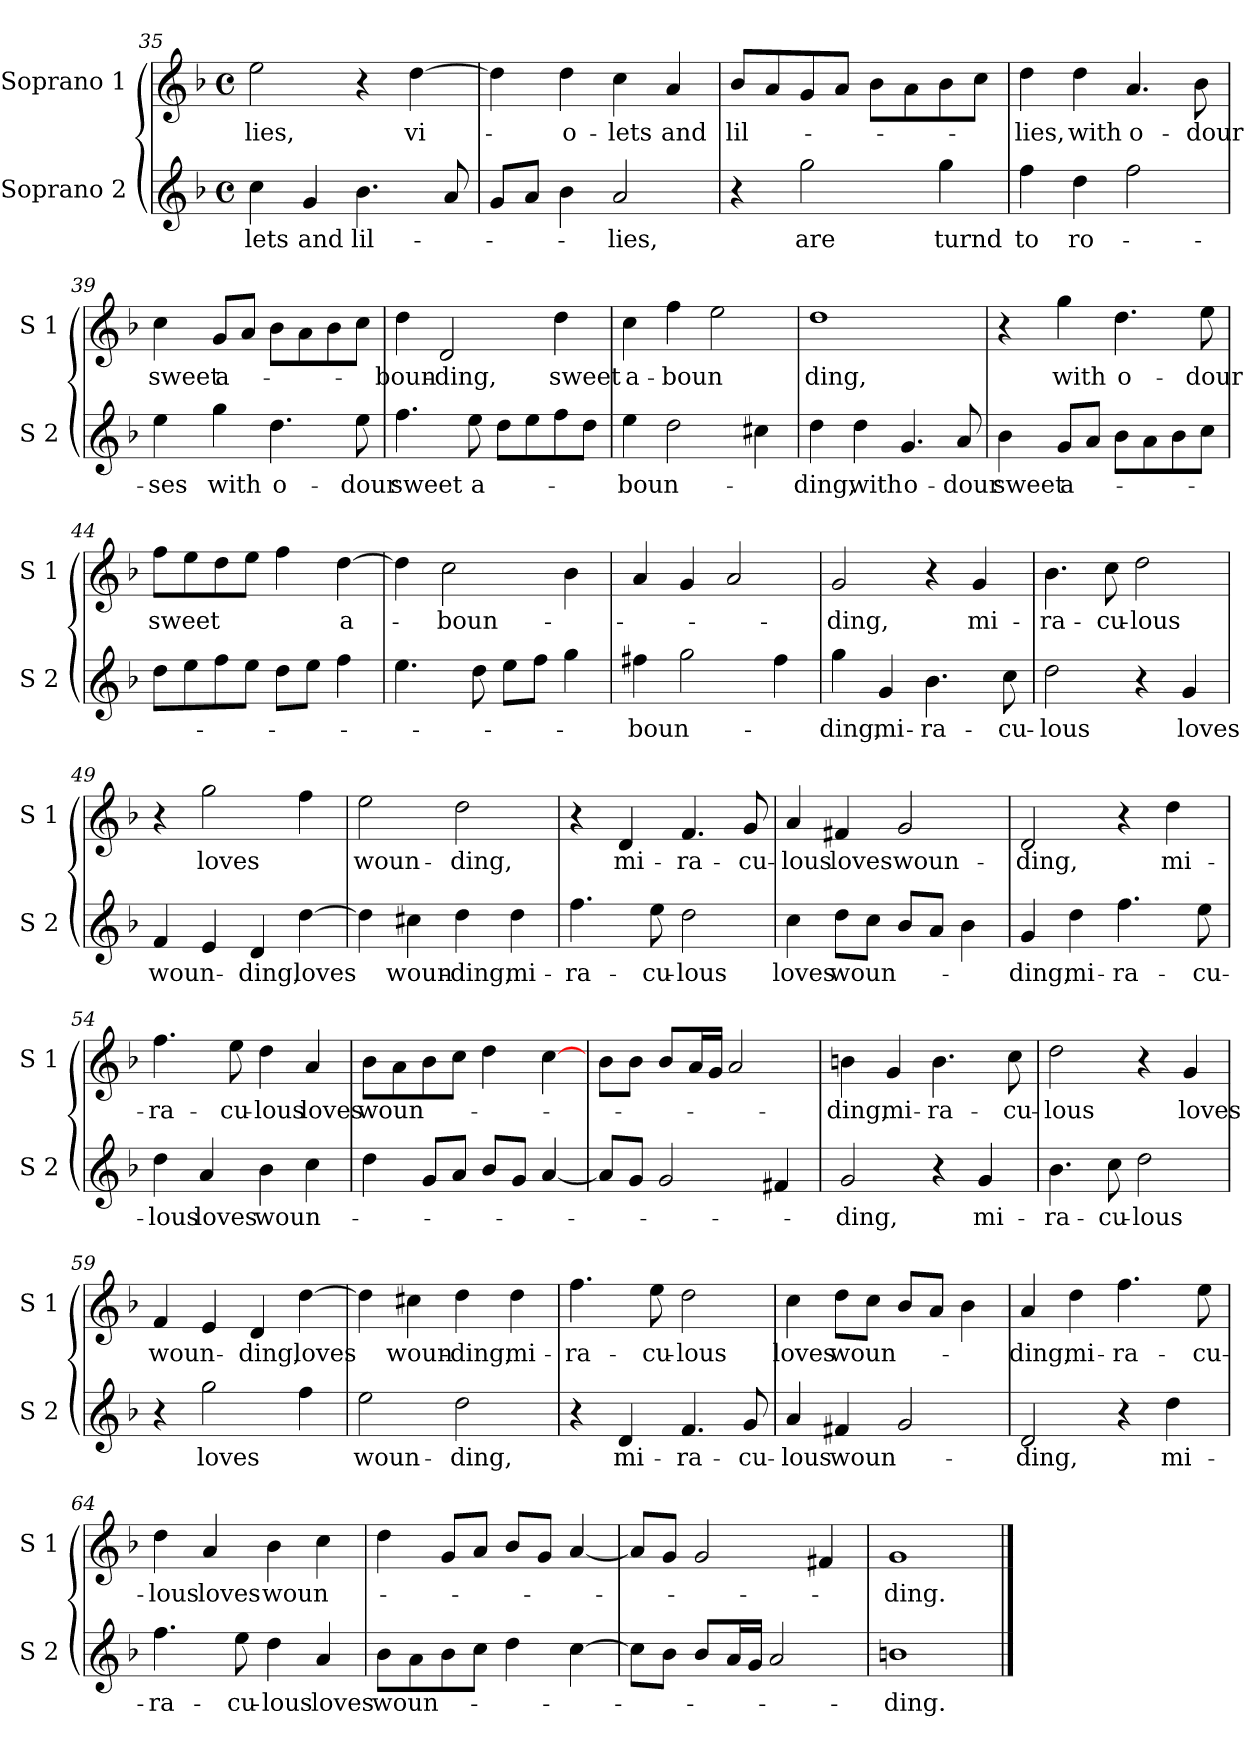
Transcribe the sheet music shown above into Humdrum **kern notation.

**kern	**text	**kern	**text
*part2	*part2	*part1	*part1
*staff2	*staff2	*staff1	*staff1
*I"Soprano 2	*	*I"Soprano 1	*
*I'S 2	*	*I'S 1	*
*clefG2	*	*clefG2	*
*k[b-]	*	*k[b-]	*
*F:	*	*F:	*
*M4/4	*	*M4/4	*
*met(c)	*	*met(c)	*
=35	=35	=35	=35
!	!LO:LY:b	!	!LO:LY:b
4cc\	-lets	2ee\	-lies,
!	!LO:LY:b	!	!
4g/	and	.	.
!	!LO:LY:b	!	!
4.b-\	lil-	4r	.
!	!	!	!LO:LY:b
.	.	[4dd\	vi-
8a/	.	.	.
=36	=36	=36	=36
8g/L	.	4dd\]	.
8a/J	.	.	.
!	!	!	!LO:LY:b
4b-\	.	4dd\	-o-
!	!LO:LY:b	!	!LO:LY:b
2a/	-lies,	4cc\	-lets
!	!	!	!LO:LY:b
.	.	4a/	and
=37	=37	=37	=37
!	!	!	!LO:LY:b
4r	.	8b-/L	lil-
.	.	8a/	.
!	!LO:LY:b	!	!
2gg\	are	8g/	.
.	.	8a/J	.
.	.	8b-\L	.
.	.	8a\	.
!	!LO:LY:b	!	!
4gg\	turnd	8b-\	.
.	.	8cc\J	.
=38	=38	=38	=38
!	!LO:LY:b	!	!LO:LY:b
4ff\	to	4dd\	-lies,
!	!LO:LY:b	!	!LO:LY:b
4dd\	ro-	4dd\	with
!	!	!	!LO:LY:b
2ff\	.	4.a/	o-
!	!	!	!LO:LY:b
.	.	8b-\	-dour
!!LO:LB:g=z
=39	=39	=39	=39
!	!LO:LY:b	!	!LO:LY:b
4ee\	-ses	4cc\	sweet
!	!LO:LY:b	!	!LO:LY:b
4gg\	with	8g/L	a-
.	.	8a/J	.
!	!LO:LY:b	!	!
4.dd\	o-	8b-\L	.
.	.	8a\	.
.	.	8b-\	.
!	!LO:LY:b	!	!
8ee\	-dour	8cc\J	.
=40	=40	=40	=40
!	!LO:LY:b	!	!LO:LY:b
4.ff\	sweet	4dd\	-boun-
!	!	!	!LO:LY:b
.	.	2d/	-ding,
!	!LO:LY:b	!	!
8ee\	a-	.	.
8dd\L	.	.	.
8ee\	.	.	.
!	!	!	!LO:LY:b
8ff\	.	4dd\	sweet
8dd\J	.	.	.
=41	=41	=41	=41
!	!LO:LY:b	!	!LO:LY:b
4ee\	-boun-	4cc\	a-
!	!	!	!LO:LY:b
2dd\	.	4ff\	-boun
.	.	2ee\	.
4cc#X\	.	.	.
=42	=42	=42	=42
!	!LO:LY:b	!	!LO:LY:b
4dd\	-ding,	1dd	ding,
!	!LO:LY:b	!	!
4dd\	with	.	.
!	!LO:LY:b	!	!
4.g/	o-	.	.
!	!LO:LY:b	!	!
8a/	-dour	.	.
=43	=43	=43	=43
!	!LO:LY:b	!	!
4b-\	sweet	4r	.
!	!LO:LY:b	!	!LO:LY:b
8g/L	a-	4gg\	with
8a/J	.	.	.
!	!	!	!LO:LY:b
8b-\L	.	4.dd\	o-
8a\	.	.	.
8b-\	.	.	.
!	!	!	!LO:LY:b
8cc\J	.	8ee\	-dour
!!LO:LB:g=z
=44	=44	=44	=44
!	!	!	!LO:LY:b
8dd\L	.	8ff\L	sweet
8ee\	.	8ee\	.
8ff\	.	8dd\	.
8ee\J	.	8ee\J	.
8dd\L	.	4ff\	.
8ee\J	.	.	.
!	!	!	!LO:LY:b
4ff\	.	[4dd\	a-
=45	=45	=45	=45
4.ee\	.	4dd\]	.
!	!	!	!LO:LY:b
.	.	2cc\	-boun-
8dd\	.	.	.
8ee\L	.	.	.
8ff\J	.	.	.
4gg\	.	4b-\	.
=46	=46	=46	=46
!	!LO:LY:b	!	!
4ff#X\	-boun-	4a/	.
2gg\	.	4g/	.
.	.	2a/	.
4ff#\	.	.	.
=47	=47	=47	=47
!	!LO:LY:b	!	!LO:LY:b
4gg\	-ding,	2g/	-ding,
!	!LO:LY:b	!	!
4g/	mi-	.	.
!	!LO:LY:b	!	!
4.b-\	-ra-	4r	.
!	!	!	!LO:LY:b
.	.	4g/	mi-
!	!LO:LY:b	!	!
8cc\	-cu-	.	.
=48	=48	=48	=48
!	!LO:LY:b	!	!LO:LY:b
2dd\	-lous	4.b-\	-ra-
!	!	!	!LO:LY:b
.	.	8cc\	-cu-
!	!	!	!LO:LY:b
4r	.	2dd\	-lous
!	!LO:LY:b	!	!
4g/	loves	.	.
!!LO:PB:g=z
=49	=49	=49	=49
!	!LO:LY:b	!	!
4f/	woun-	4r	.
!	!	!	!LO:LY:b
4e/	.	2gg\	loves
!	!LO:LY:b	!	!
4d/	-ding,	.	.
!	!LO:LY:b	!	!
[4dd\	loves	4ff\	.
=50	=50	=50	=50
!	!	!	!LO:LY:b
4dd\]	.	2ee\	woun-
!	!LO:LY:b	!	!
4cc#X\	woun-	.	.
!	!LO:LY:b	!	!LO:LY:b
4dd\	-ding,	2dd\	-ding,
!	!LO:LY:b	!	!
4dd\	mi-	.	.
=51	=51	=51	=51
!	!LO:LY:b	!	!
4.ff\	-ra-	4r	.
!	!	!	!LO:LY:b
.	.	4d/	mi-
!	!LO:LY:b	!	!
8ee\	-cu-	.	.
!	!LO:LY:b	!	!LO:LY:b
2dd\	-lous	4.f/	-ra-
!	!	!	!LO:LY:b
.	.	8g/	-cu-
=52	=52	=52	=52
!	!LO:LY:b	!	!LO:LY:b
4cc\	loves	4a/	-lous
!	!LO:LY:b	!	!LO:LY:b
8dd\L	woun-	4f#X/	loves
8cc\J	.	.	.
!	!	!	!LO:LY:b
8b-/L	.	2g/	woun-
8a/J	.	.	.
4b-\	.	.	.
=53	=53	=53	=53
!	!LO:LY:b	!	!LO:LY:b
4g/	-ding,	2d/	-ding,
!	!LO:LY:b	!	!
4dd\	mi-	.	.
!	!LO:LY:b	!	!
4.ff\	-ra-	4r	.
!	!	!	!LO:LY:b
.	.	4dd\	mi-
!	!LO:LY:b	!	!
8ee\	-cu-	.	.
!!LO:LB:g=z
=54	=54	=54	=54
!	!LO:LY:b	!	!LO:LY:b
4dd\	-lous	4.ff\	-ra-
!	!LO:LY:b	!	!
4a/	loves	.	.
!	!	!	!LO:LY:b
.	.	8ee\	-cu-
!	!LO:LY:b	!	!LO:LY:b
4b-\	woun-	4dd\	-lous
!	!	!	!LO:LY:b
4cc\	.	4a/	loves
=55	=55	=55	=55
!	!	!	!LO:LY:b
4dd\	.	8b-\L	woun-
.	.	8a\	.
8g/L	.	8b-\	.
8a/J	.	8cc\J	.
8b-/L	.	4dd\	.
8g/J	.	.	.
[4a/	.	[4cc\	.
=56	=56	=56	=56
8a/L]	.	8b-\L	.
8g/J	.	8b-\J	.
2g/	.	8b-/L	.
.	.	16a/L	.
.	.	16g/JJ	.
.	.	2a/	.
4f#X/	.	.	.
=57	=57	=57	=57
!	!LO:LY:b	!	!LO:LY:b
2g/	-ding,	4bn\	-ding,
!	!	!	!LO:LY:b
.	.	4g/	mi-
!	!	!	!LO:LY:b
4r	.	4.b\	-ra-
!	!LO:LY:b	!	!
4g/	mi-	.	.
!	!	!	!LO:LY:b
.	.	8cc\	-cu-
!!LO:LB:g=z
=58	=58	=58	=58
!	!LO:LY:b	!	!LO:LY:b
4.b-\	-ra-	2dd\	-lous
!	!LO:LY:b	!	!
8cc\	-cu-	.	.
!	!LO:LY:b	!	!
2dd\	-lous	4r	.
!	!	!	!LO:LY:b
.	.	4g/	loves
=59	=59	=59	=59
!	!	!	!LO:LY:b
4r	.	4f/	woun-
!	!LO:LY:b	!	!
2gg\	loves	4e/	.
!	!	!	!LO:LY:b
.	.	4d/	-ding,
!	!	!	!LO:LY:b
4ff\	.	[4dd\	loves
=60	=60	=60	=60
!	!LO:LY:b	!	!
2ee\	woun-	4dd\]	.
!	!	!	!LO:LY:b
.	.	4cc#X\	woun-
!	!LO:LY:b	!	!LO:LY:b
2dd\	-ding,	4dd\	-ding,
!	!	!	!LO:LY:b
.	.	4dd\	mi-
=61	=61	=61	=61
!	!	!	!LO:LY:b
4r	.	4.ff\	-ra-
!	!LO:LY:b	!	!
4d/	mi-	.	.
!	!	!	!LO:LY:b
.	.	8ee\	-cu-
!	!LO:LY:b	!	!LO:LY:b
4.f/	-ra-	2dd\	-lous
!	!LO:LY:b	!	!
8g/	-cu-	.	.
=62	=62	=62	=62
!	!LO:LY:b	!	!LO:LY:b
4a/	-lous	4cc\	loves
!	!LO:LY:b	!	!LO:LY:b
4f#X/	woun-	8dd\L	woun-
.	.	8cc\J	.
2g/	.	8b-/L	.
.	.	8a/J	.
.	.	4b-\	.
!!LO:LB:g=z
=63	=63	=63	=63
!	!LO:LY:b	!	!LO:LY:b
2d/	-ding,	4a/	-ding,
!	!	!	!LO:LY:b
.	.	4dd\	mi-
!	!	!	!LO:LY:b
4r	.	4.ff\	-ra-
!	!LO:LY:b	!	!
4dd\	mi-	.	.
!	!	!	!LO:LY:b
.	.	8ee\	-cu-
=64	=64	=64	=64
!	!LO:LY:b	!	!LO:LY:b
4.ff\	-ra-	4dd\	-lous
!	!	!	!LO:LY:b
.	.	4a/	loves
!	!LO:LY:b	!	!
8ee\	-cu-	.	.
!	!LO:LY:b	!	!LO:LY:b
4dd\	-lous	4b-\	woun-
!	!LO:LY:b	!	!
4a/	loves	4cc\	.
=65	=65	=65	=65
!	!LO:LY:b	!	!
8b-\L	woun-	4dd\	.
8a\	.	.	.
8b-\	.	8g/L	.
8cc\J	.	8a/J	.
4dd\	.	8b-/L	.
.	.	8g/J	.
[4cc\	.	[4a/	.
=66	=66	=66	=66
8cc\L]	.	8a/L]	.
8b-\J	.	8g/J	.
8b-/L	.	2g/	.
16a/L	.	.	.
16g/JJ	.	.	.
2a/	.	.	.
.	.	4f#X/	.
=67	=67	=67	=67
!	!LO:LY:b	!	!LO:LY:b
1bn	-ding.	1g	-ding.
==	==	==	==
*-	*-	*-	*-
